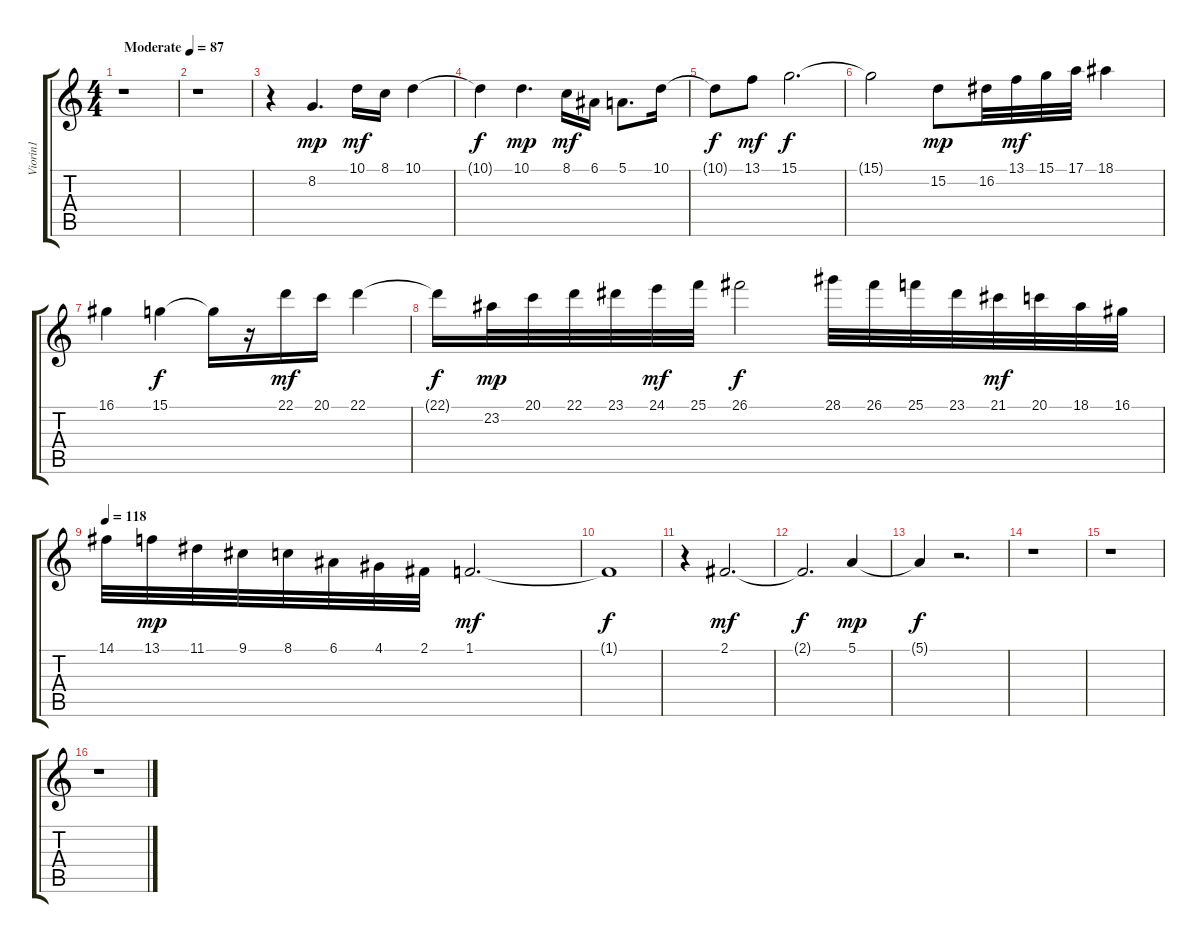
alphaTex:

\track ("Viorin1" "Viorin1") {instrument violin}
\staff {score tabs}
\tuning (E4 B3 G3 D3 A2 E2) {hide}
\ts (4 4)
\tempo (87 "Moderate")
\clef g2
\ks c
r.1{dy mp instrument violin} |
r.1 |
r.4 8.2.4{d balance 2} 10.1.16{dy mf} 8.1.16 10.1.4 |
10.1{t}.4{dy f} 10.1.4{d dy mp} 8.1.16{dy mf} 6.1.16 5.1.8{d} 10.1.16 |
10.1{t}.8{dy f} 13.1.8{dy mf} 15.1.2{d dy f} |
15.1{t}.2 15.2.8{dy mp} 16.2.32 13.1.32{dy mf} 15.1.32 17.1.32 18.1.4 |
16.1.4 15.1.4{dy f} 15.1{t}.16 r.16 22.1.16{dy mf} 20.1.16 22.1.4 |
22.1{t}.16{dy f} 23.2.32{dy mp} 20.1.32 22.1.32 23.1.32 24.1.32{dy mf} 25.1.32 26.1.2{dy f} 28.1.32 26.1.32 25.1.32 23.1.32 21.1.32{dy mf} 20.1.32 18.1.32 16.1.32 |
\tempo 118
14.1.32 13.1.32{dy mp} 11.1.32 9.1.32 8.1.32 6.1.32 4.1.32 2.1.32 1.1.2{d dy mf} |
1.1{t}.1{dy f} |
r.4 2.1.2{d dy mf} |
2.1{t}.2{d dy f} 5.1.4{dy mp} |
5.1{t}.4{dy f} r.2{d} |
r.1 |
r.1 |
r.1
